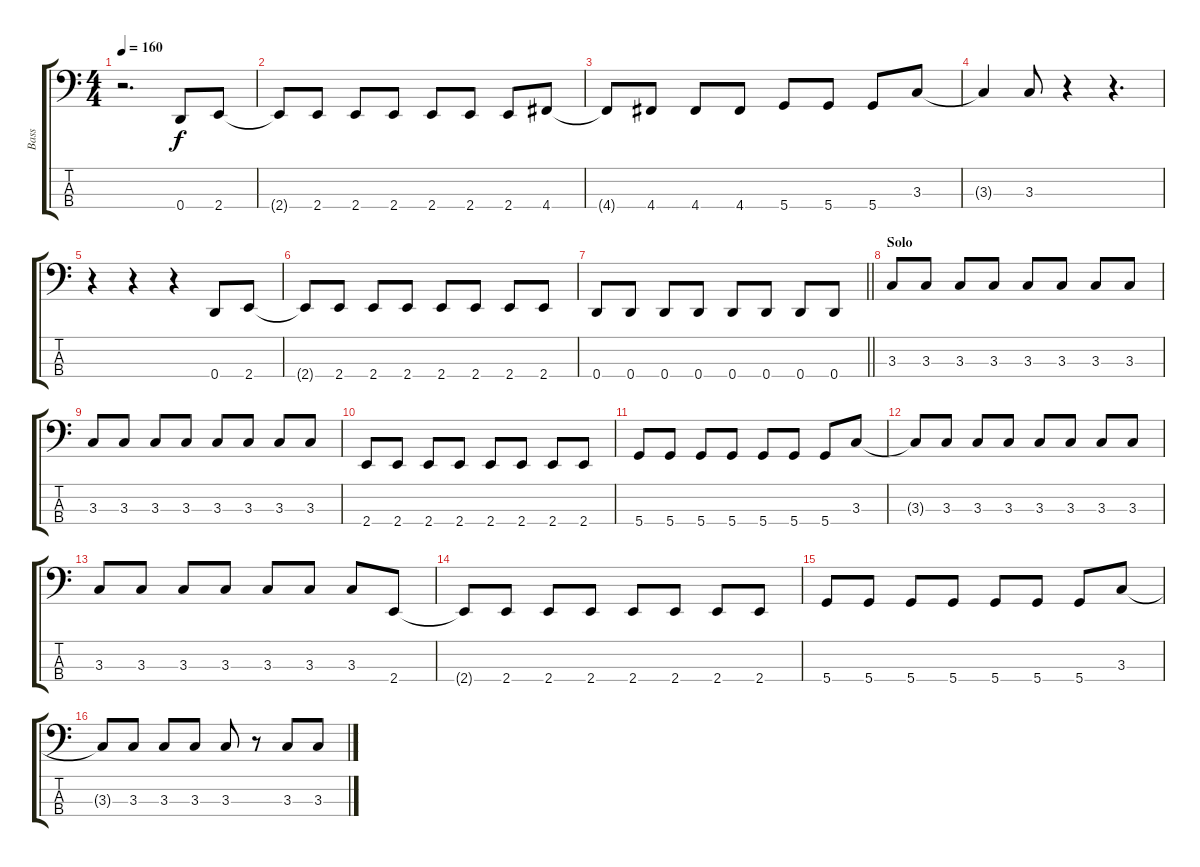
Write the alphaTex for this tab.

\track ("Bass" "Bass") {instrument electricbassfinger}
\staff {score tabs}
\tuning (G2 D2 A1 D1) {hide}
\ts (4 4)
\tempo 160
\clef f4
\ks c
r.2{d dy f} 0.4.8 2.4.8 |
2.4{t}.8 2.4.8 2.4.8 2.4.8 2.4.8 2.4.8 2.4.8 4.4.8 |
4.4{t}.8 4.4.8 4.4.8 4.4.8 5.4.8 5.4.8 5.4.8 3.3.8 |
3.3{t}.4 3.3.8 r.4 r.4{d} |
r.4 r.4 r.4 0.4.8 2.4.8 |
2.4{t}.8 2.4.8 2.4.8 2.4.8 2.4.8 2.4.8 2.4.8 2.4.8 |
\barLineRight lightlight
0.4.8 0.4.8 0.4.8 0.4.8 0.4.8 0.4.8 0.4.8 0.4.8 |
\section ("" "Solo")
3.3.8 3.3.8 3.3.8 3.3.8 3.3.8 3.3.8 3.3.8 3.3.8 |
3.3.8 3.3.8 3.3.8 3.3.8 3.3.8 3.3.8 3.3.8 3.3.8 |
2.4.8 2.4.8 2.4.8 2.4.8 2.4.8 2.4.8 2.4.8 2.4.8 |
5.4.8 5.4.8 5.4.8 5.4.8 5.4.8 5.4.8 5.4.8 3.3.8 |
3.3{t}.8 3.3.8 3.3.8 3.3.8 3.3.8 3.3.8 3.3.8 3.3.8 |
3.3.8 3.3.8 3.3.8 3.3.8 3.3.8 3.3.8 3.3.8 2.4.8 |
2.4{t}.8 2.4.8 2.4.8 2.4.8 2.4.8 2.4.8 2.4.8 2.4.8 |
5.4.8 5.4.8 5.4.8 5.4.8 5.4.8 5.4.8 5.4.8 3.3.8 |
3.3{t}.8 3.3.8 3.3.8 3.3.8 3.3.8 r.8 3.3.8 3.3.8
